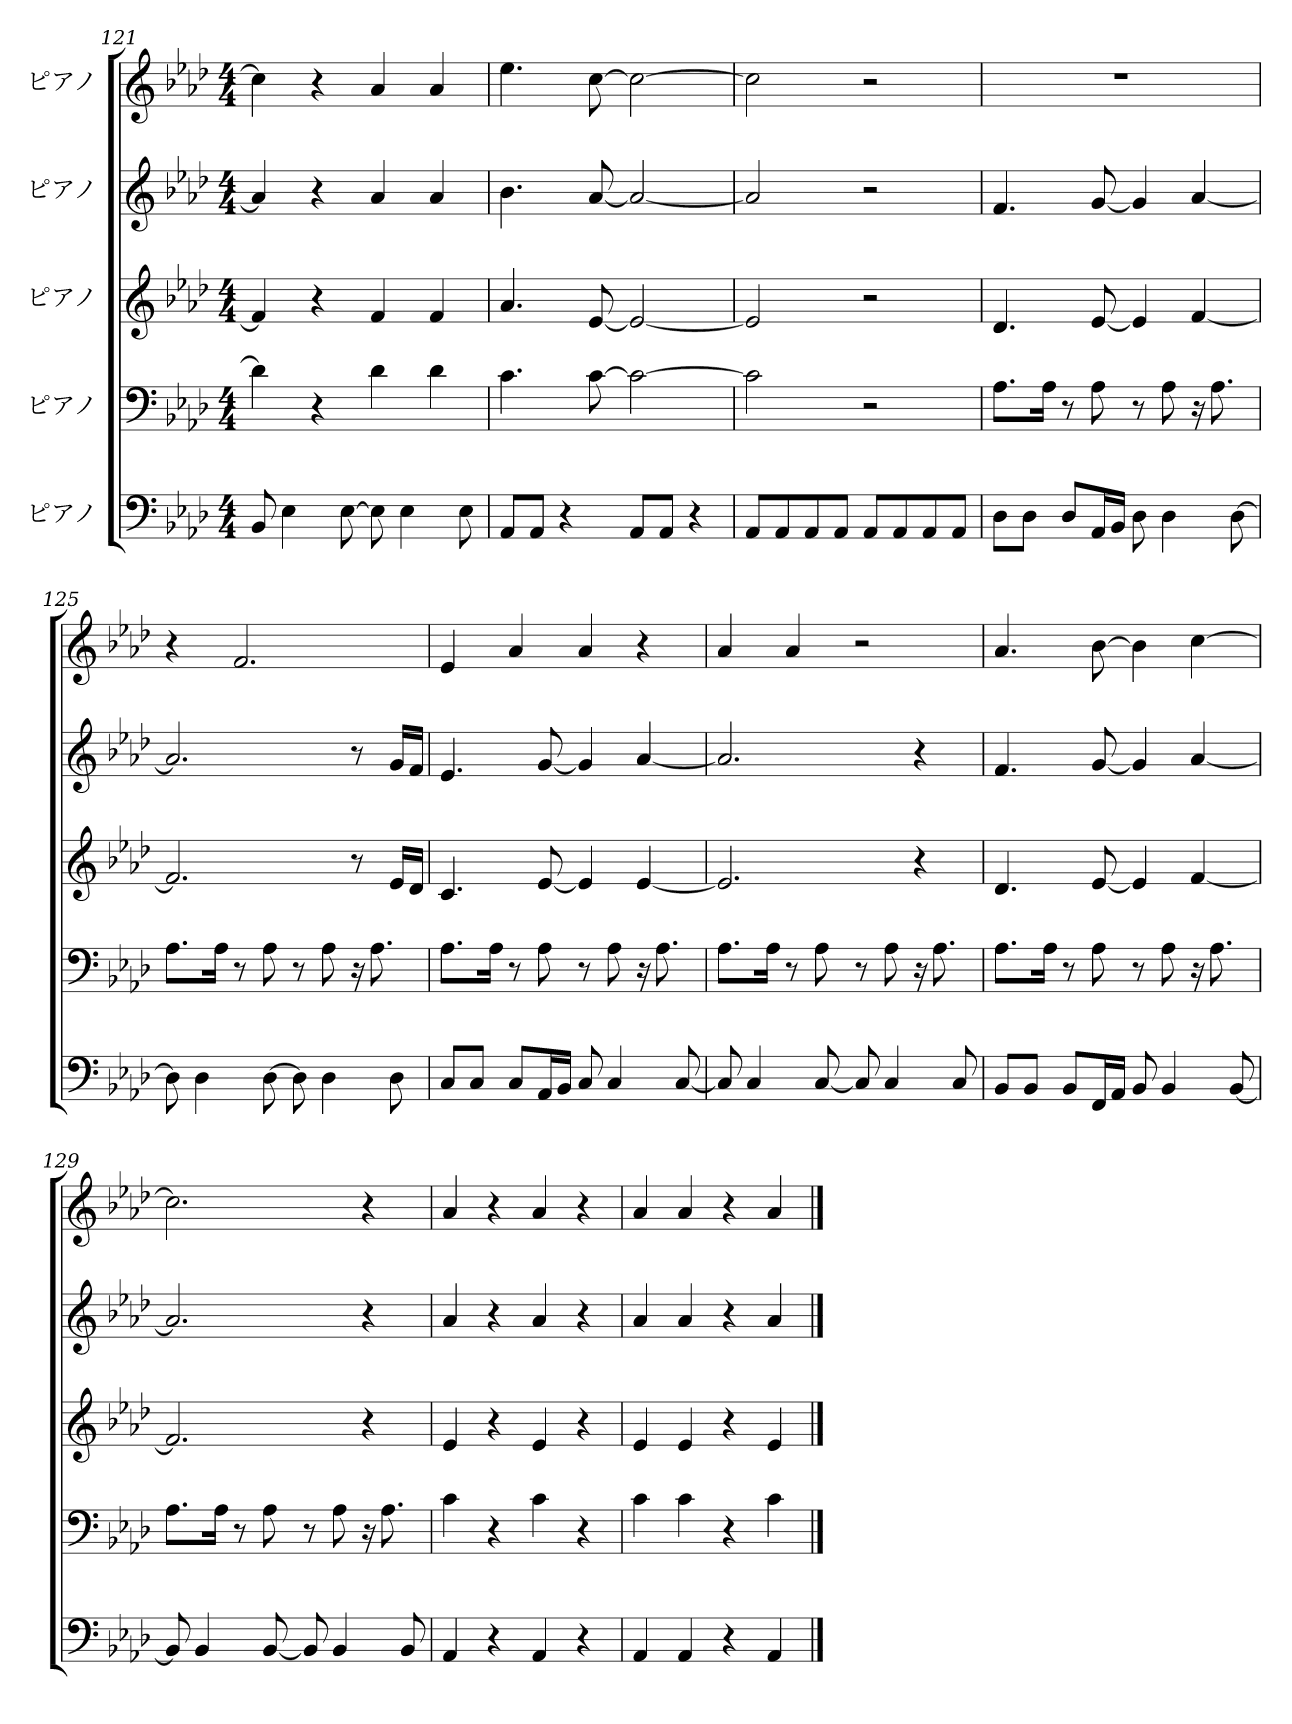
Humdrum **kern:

**kern	**kern	**kern	**kern	**kern
*part5	*part4	*part3	*part2	*part1
*staff5	*staff4	*staff3	*staff2	*staff1
*I"ピアノ	*I"ピアノ	*I"ピアノ	*I"ピアノ	*I"ピアノ
*clefF4	*clefF4	*clefG2	*clefG2	*clefG2
*k[b-e-a-d-]	*k[b-e-a-d-]	*k[b-e-a-d-]	*k[b-e-a-d-]	*k[b-e-a-d-]
*M4/4	*M4/4	*M4/4	*M4/4	*M4/4
=121	=121	=121	=121	=121
8BB-	4d-]	4f]	4a-]	4cc]
4E-	.	.	.	.
.	4r	4r	4r	4r
[8E-	.	.	.	.
8E-]	4d-	4f	4a-	4a-
4E-	.	.	.	.
.	4d-	4f	4a-	4a-
8E-	.	.	.	.
=122	=122	=122	=122	=122
8AA-L	4.c	4.a-	4.b-	4.ee-
8AA-J	.	.	.	.
4r	.	.	.	.
.	[8c	[8e-	[8a-	[8cc
8AA-L	2c_	2e-_	2a-_	2cc_
8AA-J	.	.	.	.
4r	.	.	.	.
=123	=123	=123	=123	=123
8AA-L	2c]	2e-]	2a-]	2cc]
8AA-	.	.	.	.
8AA-	.	.	.	.
8AA-J	.	.	.	.
8AA-L	2r	2r	2r	2r
8AA-	.	.	.	.
8AA-	.	.	.	.
8AA-J	.	.	.	.
=124	=124	=124	=124	=124
8D-L	8.A-L	4.d-	4.f	1r
8D-J	.	.	.	.
.	16A-Jk	.	.	.
8D-L	8r	.	.	.
16AA-L	8A-	[8e-	[8g	.
16BB-JJ	.	.	.	.
8D-	8r	4e-]	4g]	.
4D-	8A-	.	.	.
.	16r	[4f	[4a-	.
.	8.A-	.	.	.
[8D-	.	.	.	.
=125	=125	=125	=125	=125
8D-]	8.A-L	2.f]	2.a-]	4r
4D-	.	.	.	.
.	16A-Jk	.	.	.
.	8r	.	.	2.f
[8D-	8A-	.	.	.
8D-]	8r	.	.	.
4D-	8A-	.	.	.
.	16r	8r	8r	.
.	8.A-	.	.	.
8D-	.	16e-LL	16gLL	.
.	.	16d-JJ	16fJJ	.
=126	=126	=126	=126	=126
8CL	8.A-L	4.c	4.e-	4e-
8CJ	.	.	.	.
.	16A-Jk	.	.	.
8CL	8r	.	.	4a-
16AA-L	8A-	[8e-	[8g	.
16BB-JJ	.	.	.	.
8C	8r	4e-]	4g]	4a-
4C	8A-	.	.	.
.	16r	[4e-	[4a-	4r
.	8.A-	.	.	.
[8C	.	.	.	.
=127	=127	=127	=127	=127
8C]	8.A-L	2.e-]	2.a-]	4a-
4C	.	.	.	.
.	16A-Jk	.	.	.
.	8r	.	.	4a-
[8C	8A-	.	.	.
8C]	8r	.	.	2r
4C	8A-	.	.	.
.	16r	4r	4r	.
.	8.A-	.	.	.
8C	.	.	.	.
=128	=128	=128	=128	=128
8BB-L	8.A-L	4.d-	4.f	4.a-
8BB-J	.	.	.	.
.	16A-Jk	.	.	.
8BB-L	8r	.	.	.
16FFL	8A-	[8e-	[8g	[8b-
16AA-JJ	.	.	.	.
8BB-	8r	4e-]	4g]	4b-]
4BB-	8A-	.	.	.
.	16r	[4f	[4a-	[4cc
.	8.A-	.	.	.
[8BB-	.	.	.	.
=129	=129	=129	=129	=129
8BB-]	8.A-L	2.f]	2.a-]	2.cc]
4BB-	.	.	.	.
.	16A-Jk	.	.	.
.	8r	.	.	.
[8BB-	8A-	.	.	.
8BB-]	8r	.	.	.
4BB-	8A-	.	.	.
.	16r	4r	4r	4r
.	8.A-	.	.	.
8BB-	.	.	.	.
=130	=130	=130	=130	=130
4AA-	4c	4e-	4a-	4a-
4r	4r	4r	4r	4r
4AA-	4c	4e-	4a-	4a-
4r	4r	4r	4r	4r
=131	=131	=131	=131	=131
4AA-	4c	4e-	4a-	4a-
4AA-	4c	4e-	4a-	4a-
4r	4r	4r	4r	4r
4AA-	4c	4e-	4a-	4a-
==	==	==	==	==
*-	*-	*-	*-	*-
